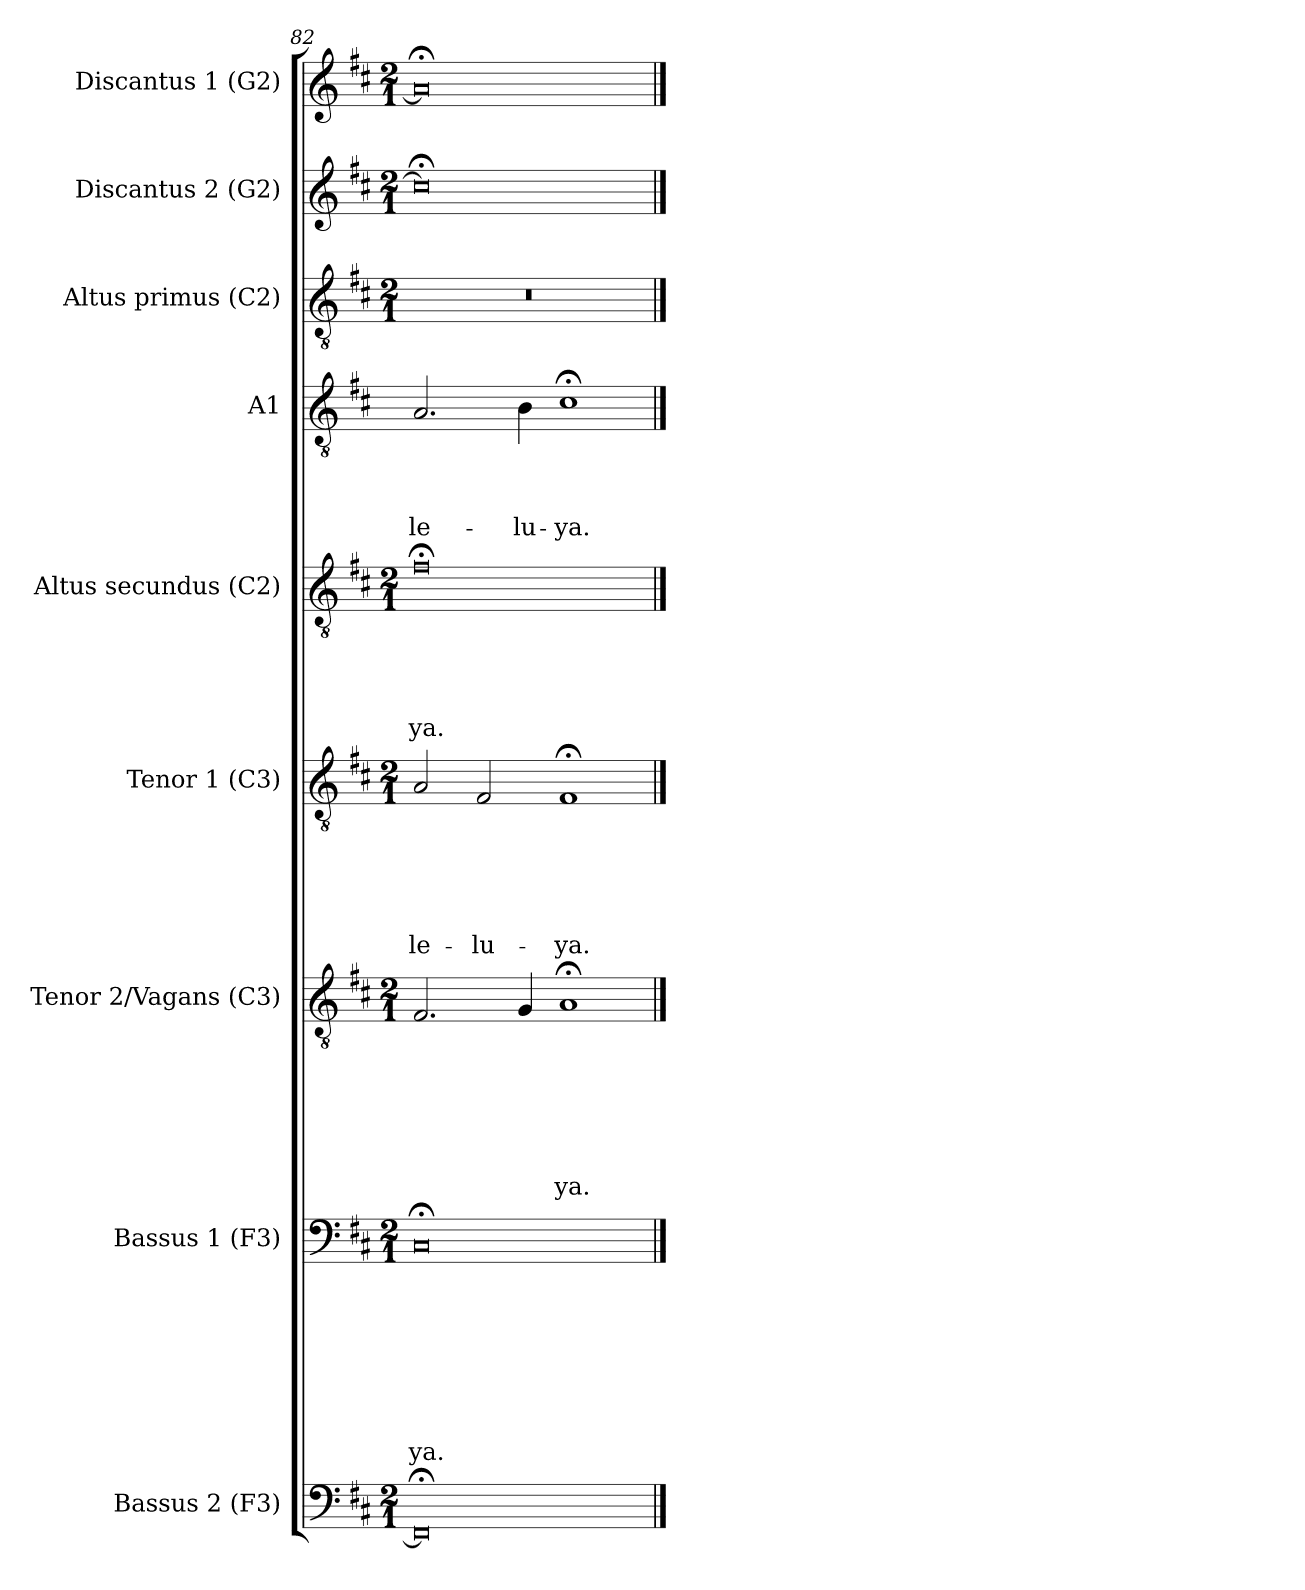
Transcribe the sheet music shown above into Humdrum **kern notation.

**kern	**text	**kern	**text	**text	**text	**text	**text	**text	**text	**text	**kern	**text	**text	**text	**text	**text	**text	**text	**kern	**text	**text	**text	**text	**text	**text	**kern	**text	**text	**text	**text	**text	**kern	**text	**text	**text	**text	**kern	**kern	**text	**kern
*part9	*part9	*part8	*part8	*part8	*part8	*part8	*part8	*part8	*part8	*part8	*part7	*part7	*part7	*part7	*part7	*part7	*part7	*part7	*part6	*part6	*part6	*part6	*part6	*part6	*part6	*part5	*part5	*part5	*part5	*part5	*part5	*part4	*part4	*part4	*part4	*part4	*part3	*part2	*part2	*part1
*staff9	*staff9	*staff8	*staff8	*staff8	*staff8	*staff8	*staff8	*staff8	*staff8	*staff8	*staff7	*staff7	*staff7	*staff7	*staff7	*staff7	*staff7	*staff7	*staff6	*staff6	*staff6	*staff6	*staff6	*staff6	*staff6	*staff5	*staff5	*staff5	*staff5	*staff5	*staff5	*staff4	*staff4	*staff4	*staff4	*staff4	*staff3	*staff2	*staff2	*staff1
*I"Bassus 2 (F3)	*	*I"Bassus 1 (F3)	*	*	*	*	*	*	*	*	*I"Tenor 2/Vagans (C3)	*	*	*	*	*	*	*	*I"Tenor 1 (C3)	*	*	*	*	*	*	*I"Altus secundus (C2)	*	*	*	*	*	*I"A1	*	*	*	*	*I"Altus primus (C2)	*I"Discantus 2 (G2)	*	*I"Discantus 1 (G2)
*I'B2	*	*I'B1	*	*	*	*	*	*	*	*	*I'T2	*	*	*	*	*	*	*	*I'T1	*	*	*	*	*	*	*I'A2	*	*	*	*	*	*I'A1	*	*	*	*	*	*I'D2	*	*I'D1
*clefF4	*	*clefF4	*	*	*	*	*	*	*	*	*clefGv2	*	*	*	*	*	*	*	*clefGv2	*	*	*	*	*	*	*clefGv2	*	*	*	*	*	*clefGv2	*	*	*	*	*clefGv2	*clefG2	*	*clefG2
*k[f#c#]	*	*k[f#c#]	*	*	*	*	*	*	*	*	*k[f#c#]	*	*	*	*	*	*	*	*k[f#c#]	*	*	*	*	*	*	*k[f#c#]	*	*	*	*	*	*k[f#c#]	*	*	*	*	*k[f#c#]	*k[f#c#]	*	*k[f#c#]
*D:	*	*D:	*	*	*	*	*	*	*	*	*D:	*	*	*	*	*	*	*	*D:	*	*	*	*	*	*	*D:	*	*	*	*	*	*D:	*	*	*	*	*D:	*D:	*	*D:
*M2/1	*	*M2/1	*	*	*	*	*	*	*	*	*M2/1	*	*	*	*	*	*	*	*M2/1	*	*	*	*	*	*	*M2/1	*	*	*	*	*	*	*	*	*	*	*M2/1	*M2/1	*	*M2/1
=82	=82	=82	=82	=82	=82	=82	=82	=82	=82	=82	=82	=82	=82	=82	=82	=82	=82	=82	=82	=82	=82	=82	=82	=82	=82	=82	=82	=82	=82	=82	=82	=82	=82	=82	=82	=82	=82	=82	=82	=82
!	!	!	!	!	!	!	!	!	!	!LO:LY:b	!	!	!	!	!	!	!	!	!	!	!	!	!	!	!LO:LY:b	!	!	!	!	!	!LO:LY:b	!	!	!	!	!LO:LY:b	!	!	!	!
0FF#;]	.	0C#;	.	.	.	.	.	.	.	-ya.	2.F#/	.	.	.	.	.	.	.	2A/	.	.	.	.	.	-le-	0f#;<	.	.	.	.	-ya.	2.A/	.	.	.	-le-	0r	0cc#;<]	.	0a;]
!	!	!	!	!	!	!	!	!	!	!	!	!	!	!	!	!	!	!	!	!	!	!	!	!	!LO:LY:b	!	!	!	!	!	!	!	!	!	!	!	!	!	!	!
.	.	.	.	.	.	.	.	.	.	.	.	.	.	.	.	.	.	.	2F#/	.	.	.	.	.	-lu-	.	.	.	.	.	.	.	.	.	.	.	.	.	.	.
!	!	!	!	!	!	!	!	!	!	!	!	!	!	!	!	!	!	!	!	!	!	!	!	!	!	!	!	!	!	!	!	!	!	!	!	!LO:LY:b	!	!	!	!
.	.	.	.	.	.	.	.	.	.	.	4G/	.	.	.	.	.	.	.	.	.	.	.	.	.	.	.	.	.	.	.	.	4B\	.	.	.	-lu-	.	.	.	.
!	!	!	!	!	!	!	!	!	!	!	!	!	!	!	!	!	!	!LO:LY:b	!	!	!	!	!	!	!LO:LY:b	!	!	!	!	!	!	!	!	!	!	!LO:LY:b	!	!	!	!
.	.	.	.	.	.	.	.	.	.	.	1A;	.	.	.	.	.	.	-ya.	1F#;	.	.	.	.	.	-ya.	.	.	.	.	.	.	1c#;<	.	.	.	-ya.	.	.	.	.
==	==	==	==	==	==	==	==	==	==	==	==	==	==	==	==	==	==	==	==	==	==	==	==	==	==	==	==	==	==	==	==	==	==	==	==	==	==	==	==	==
*-	*-	*-	*-	*-	*-	*-	*-	*-	*-	*-	*-	*-	*-	*-	*-	*-	*-	*-	*-	*-	*-	*-	*-	*-	*-	*-	*-	*-	*-	*-	*-	*-	*-	*-	*-	*-	*-	*-	*-	*-
